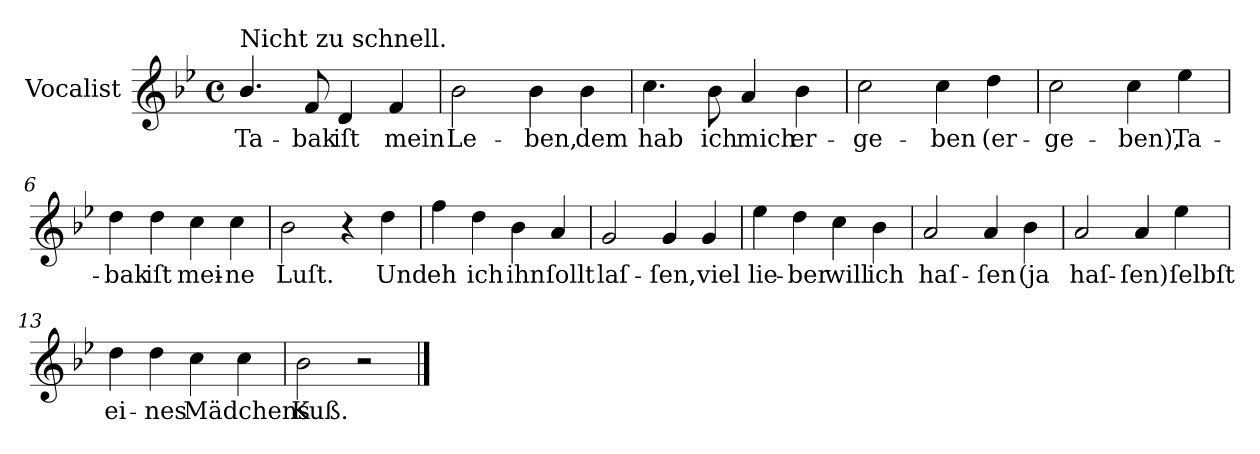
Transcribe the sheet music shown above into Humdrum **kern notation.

**kern	**text
*part1	*part1
*staff1	*staff1
*I"Vocalist	*
*k[b-e-]	*
*B-:	*
*M4/4	*
*met(c)	*
=1	=1
!LO:TX:a:t=Nicht zu schnell.	!
4.b-/	Ta-
8f	-bak
4d	iſt
4f	mein
=2	=2
2b-	Le-
4b-	-ben,
4b-	dem
=3	=3
4.cc	hab
8b-	ich
4a	mich
4b-	er-
=4	=4
2cc	-ge-
4cc	-ben
4dd	(er-
=5	=5
2cc	-ge-
4cc	-ben),
4ee-	Ta-
=6	=6
4dd	-bak
4dd	iſt
4cc	mei-
4cc	-ne
=7	=7
2b-	Luſt.
4r	.
4dd	Und
=8	=8
4ff	eh
4dd	ich
4b-	ihn
4a	ſollt
=9	=9
2g	laſ-
4g	-ſen,
4g	viel
=10	=10
4ee-	lie-
4dd	-ber
4cc	will
4b-	ich
=11	=11
2a	haſ-
4a	-ſen
4b-	(ja
=12	=12
2a	haſ-
4a	-ſen)
4ee-	ſelbſt
=13	=13
4dd	ei-
4dd	-nes
4cc	Mädchens
4cc	.
=14	=14
2b-	Kuß.
2r	.
==	==
*-	*-
